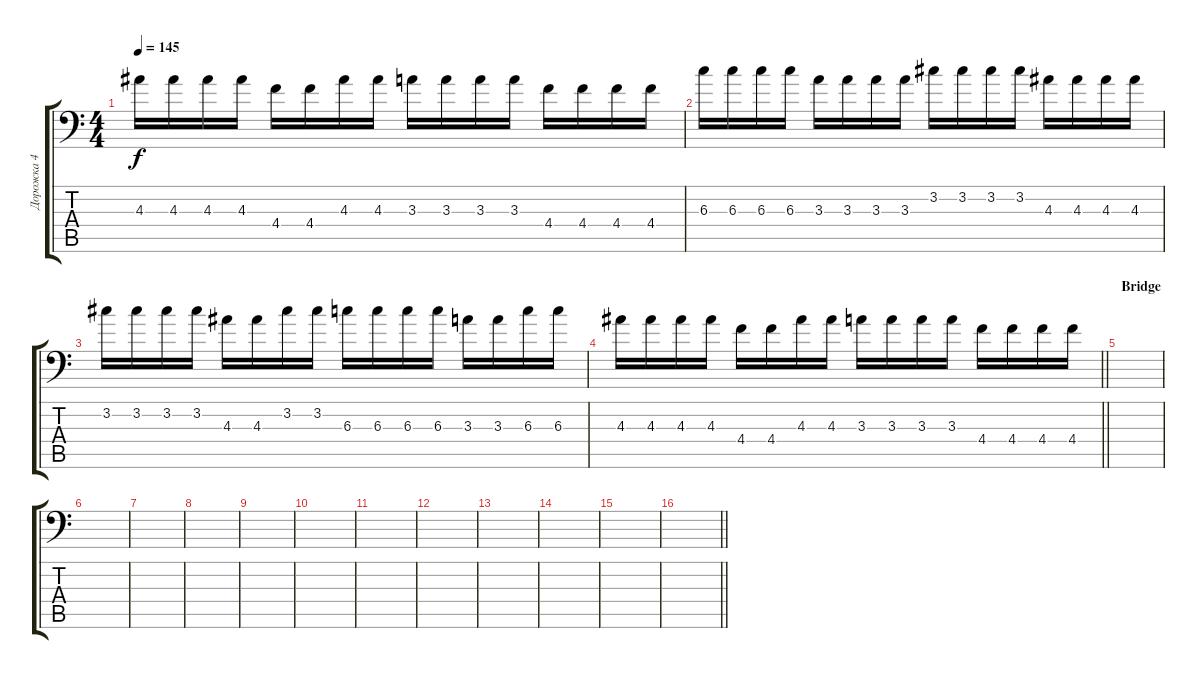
\track ("Дорожка 4" "Дорожка 4") {instrument overdrivenguitar}
\staff {score tabs}
\tuning (Eb4 Bb3 Gb3 Db3 Ab2 Bb1) {hide}
\ts (4 4)
\tempo 145
\clef f4
\ks c
4.3.16{dy f} 4.3.16 4.3.16 4.3.16 4.4.16 4.4.16 4.3.16 4.3.16 3.3.16 3.3.16 3.3.16 3.3.16 4.4.16 4.4.16 4.4.16 4.4.16 |
6.3.16 6.3.16 6.3.16 6.3.16 3.3.16 3.3.16 3.3.16 3.3.16 3.2.16 3.2.16 3.2.16 3.2.16 4.3.16 4.3.16 4.3.16 4.3.16 |
3.2.16 3.2.16 3.2.16 3.2.16 4.3.16 4.3.16 3.2.16 3.2.16 6.3.16 6.3.16 6.3.16 6.3.16 3.3.16 3.3.16 6.3.16 6.3.16 |
\barLineRight lightlight
4.3.16 4.3.16 4.3.16 4.3.16 4.4.16 4.4.16 4.3.16 4.3.16 3.3.16 3.3.16 3.3.16 3.3.16 4.4.16 4.4.16 4.4.16 4.4.16 |
\section ("" "Bridge")
|
|
|
|
|
|
|
|
|
|
|
\barLineRight lightlight
